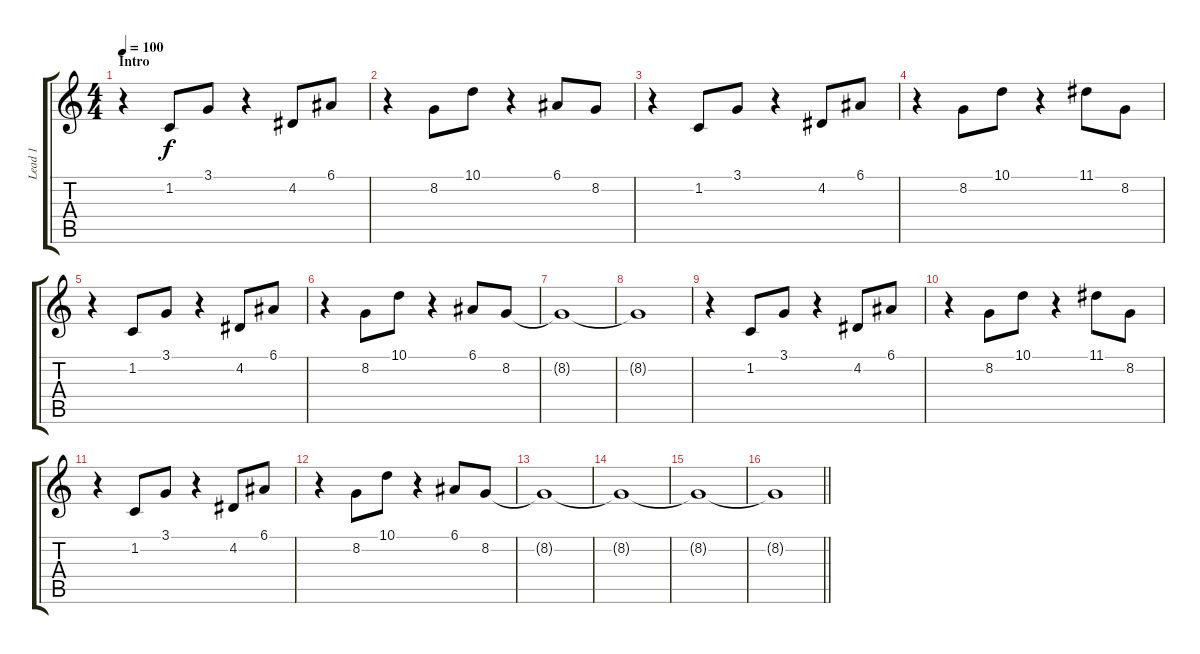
\track ("Lead 1" "Lead 1") {instrument pad7halo}
\staff {score tabs}
\tuning (E4 B3 G3 D3 A2 E2) {hide}
\ts (4 4)
\section ("" "Intro")
\tempo 100
\clef g2
\ks c
r.4{dy f instrument pad7halo} 1.2.8 3.1.8 r.4 4.2.8 6.1.8 |
r.4 8.2.8 10.1.8 r.4 6.1.8 8.2.8 |
r.4 1.2.8 3.1.8 r.4 4.2.8 6.1.8 |
r.4 8.2.8 10.1.8 r.4 11.1.8 8.2.8 |
r.4 1.2.8 3.1.8 r.4 4.2.8 6.1.8 |
r.4 8.2.8 10.1.8 r.4 6.1.8 8.2.8 |
8.2{t}.1{volume 1} |
8.2{t}.1 |
r.4{volume 11} 1.2.8 3.1.8 r.4 4.2.8 6.1.8 |
r.4 8.2.8 10.1.8 r.4 11.1.8 8.2.8 |
r.4 1.2.8 3.1.8 r.4 4.2.8 6.1.8 |
r.4 8.2.8 10.1.8 r.4 6.1.8 8.2.8 |
8.2{t}.1 |
8.2{t}.1 |
8.2{t}.1 |
\barLineRight lightlight
8.2{t}.1
